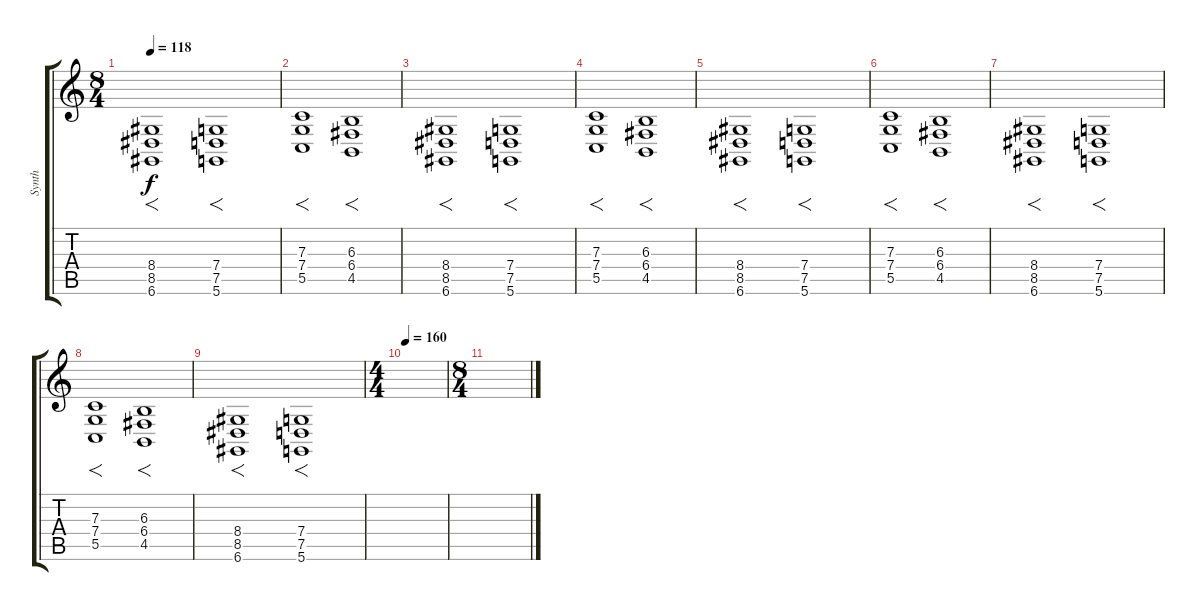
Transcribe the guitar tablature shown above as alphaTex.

\track ("Synth" "Synth") {instrument stringensemble1}
\staff {score tabs}
\tuning (D4 A3 F3 C3 G2 D2) {hide}
\ts (8 4)
\tempo 118
\clef g2
\ks c
(8.4 8.5 6.6).1{f dy f} (7.4 7.5 5.6).1{f} |
(7.3 7.4 5.5).1{f} (6.3 6.4 4.5).1{f} |
(8.4 8.5 6.6).1{f} (7.4 7.5 5.6).1{f} |
(7.3 7.4 5.5).1{f} (6.3 6.4 4.5).1{f} |
(8.4 8.5 6.6).1{f} (7.4 7.5 5.6).1{f} |
(7.3 7.4 5.5).1{f} (6.3 6.4 4.5).1{f} |
(8.4 8.5 6.6).1{f} (7.4 7.5 5.6).1{f} |
(7.3 7.4 5.5).1{f} (6.3 6.4 4.5).1{f} |
(8.4 8.5 6.6).1{f} (7.4 7.5 5.6).1{f} |
\ts (4 4)
\tempo 160
|
\ts (8 4)
